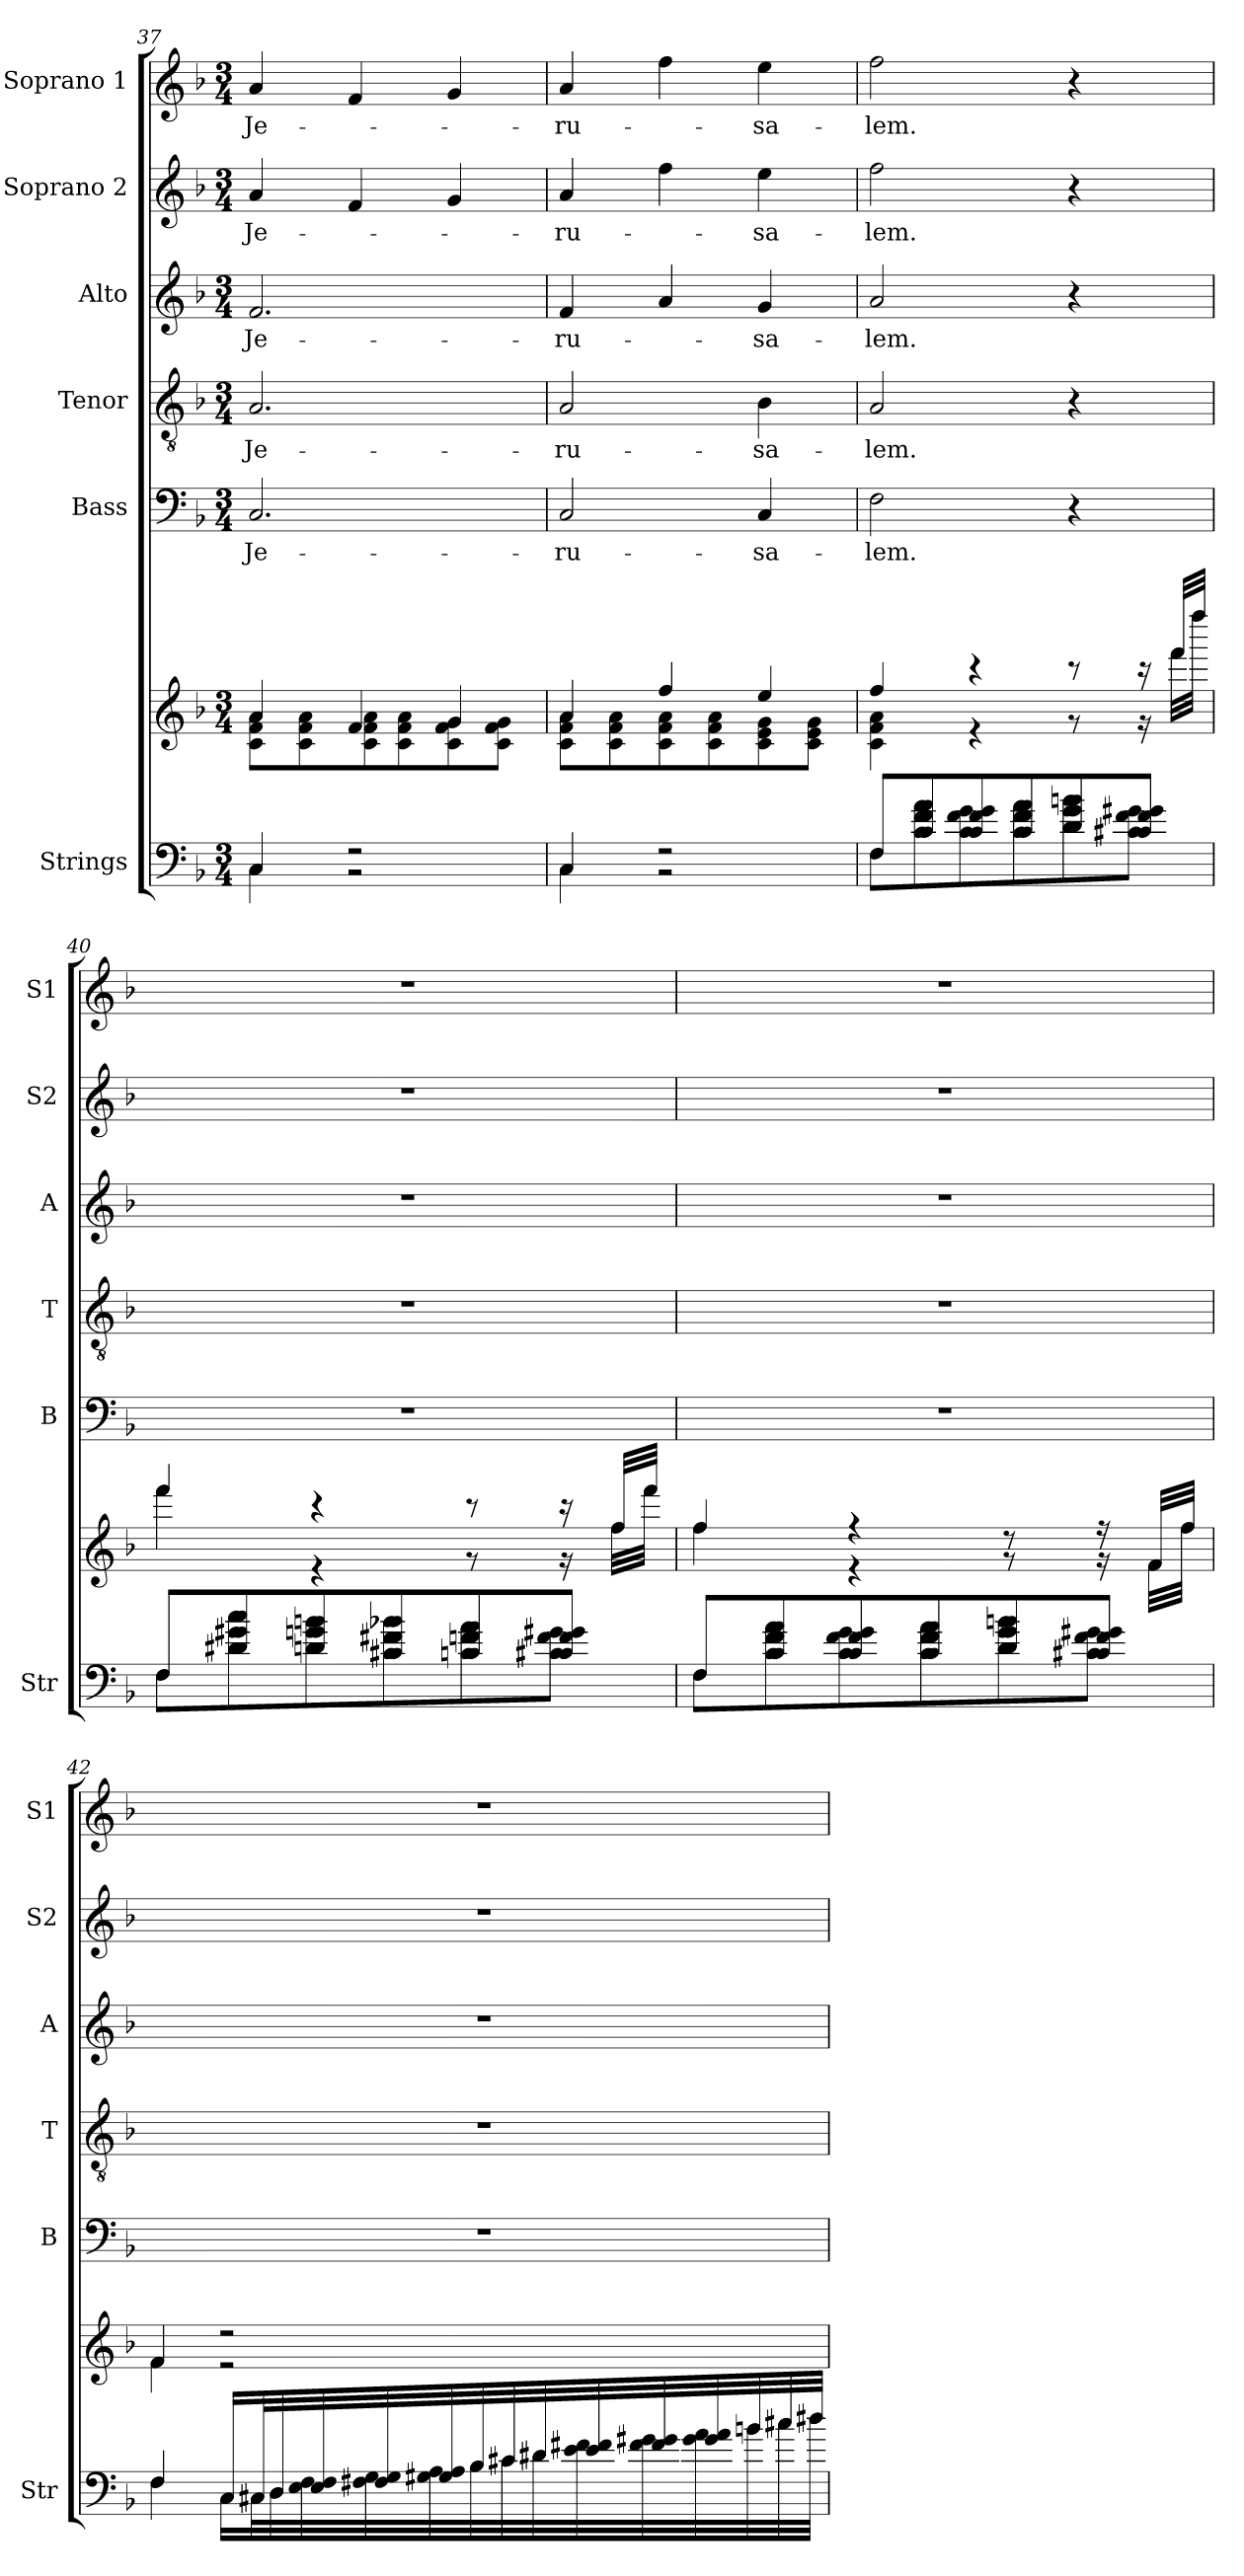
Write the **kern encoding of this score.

**kern	**kern	**kern	**text	**kern	**text	**kern	**text	**kern	**text	**kern	**text
*part6	*part6	*part5	*part5	*part4	*part4	*part3	*part3	*part2	*part2	*part1	*part1
*staff7	*staff6	*staff5	*staff5	*staff4	*staff4	*staff3	*staff3	*staff2	*staff2	*staff1	*staff1
*I"Strings	*	*I"Bass	*	*I"Tenor	*	*I"Alto	*	*I"Soprano 2	*	*I"Soprano 1	*
*I'Str	*	*I'B	*	*I'T	*	*I'A	*	*I'S2	*	*I'S1	*
!!LO:PB:g=z
*clefF4	*clefG2	*clefF4	*	*clefGv2	*	*clefG2	*	*clefG2	*	*clefG2	*
*k[b-]	*k[b-]	*k[b-]	*	*k[b-]	*	*k[b-]	*	*k[b-]	*	*k[b-]	*
*F:	*F:	*F:	*	*F:	*	*F:	*	*F:	*	*F:	*
*M3/4	*M3/4	*M3/4	*	*M3/4	*	*M3/4	*	*M3/4	*	*M3/4	*
=37	=37	=37	=37	=37	=37	=37	=37	=37	=37	=37	=37
*^	*^	*	*	*	*	*	*	*	*	*	*
!	!	!	!	!	!LO:LY:b	!	!LO:LY:b	!	!LO:LY:b	!	!LO:LY:b	!	!LO:LY:b
4C/	4C\	4a/	8c\ 8f\ 8a\L	2.C/	Je-	2.A/	Je-	2.f/	Je-	4a/	Je-	4a/	Je-
.	.	.	8c\ 8f\ 8a\	.	.	.	.	.	.	.	.	.	.
2r	2r	4f/	8c\ 8f\ 8a\	.	.	.	.	.	.	4f/	.	4f/	.
.	.	.	8c\ 8f\ 8a\	.	.	.	.	.	.	.	.	.	.
.	.	4g/	8c\ 8f\ 8g\	.	.	.	.	.	.	4g/	.	4g/	.
.	.	.	8c\ 8f\ 8g\J	.	.	.	.	.	.	.	.	.	.
=38	=38	=38	=38	=38	=38	=38	=38	=38	=38	=38	=38	=38	=38
!	!	!	!	!	!LO:LY:b	!	!LO:LY:b	!	!LO:LY:b	!	!LO:LY:b	!	!LO:LY:b
4C/	4C\	4a/	8c\ 8f\ 8a\L	2C/	-ru-	2A/	-ru-	4f/	-ru-	4a/	-ru-	4a/	-ru-
.	.	.	8c\ 8f\ 8a\	.	.	.	.	.	.	.	.	.	.
2r	2r	4ff/	8c\ 8f\ 8a\	.	.	.	.	4a/	.	4ff\	.	4ff\	.
.	.	.	8c\ 8f\ 8a\	.	.	.	.	.	.	.	.	.	.
!	!	!	!	!	!LO:LY:b	!	!LO:LY:b	!	!LO:LY:b	!	!LO:LY:b	!	!LO:LY:b
.	.	4ee/	8c\ 8e\ 8g\	4C/	-sa-	4B-\	-sa-	4g/	-sa-	4ee\	-sa-	4ee\	-sa-
.	.	.	8c\ 8e\ 8g\J	.	.	.	.	.	.	.	.	.	.
=39	=39	=39	=39	=39	=39	=39	=39	=39	=39	=39	=39	=39	=39
!	!	!	!	!	!LO:LY:b	!	!LO:LY:b	!	!LO:LY:b	!	!LO:LY:b	!	!LO:LY:b
8F/L	8F\L	4ff/	4c\ 4f\ 4a\	2F\	-lem.	2A/	-lem.	2a/	-lem.	2ff\	-lem.	2ff\	-lem.
8c/ 8f/ 8a/	8c\ 8f\ 8a\	.	.	.	.	.	.	.	.	.	.	.	.
8c/ 8f/ 8g/	8c\ 8f\ 8g\	4r	4r	.	.	.	.	.	.	.	.	.	.
8c/ 8f/ 8a/	8c\ 8f\ 8a\	.	.	.	.	.	.	.	.	.	.	.	.
8d/ 8g/ 8bn/	8d\ 8g\ 8b\	8r	8r	4r	.	4r	.	4r	.	4r	.	4r	.
8c#X/ 8f/ 8g#X/J	8c#\ 8f\ 8g#\J	16r	16r	.	.	.	.	.	.	.	.	.	.
.	.	32fff/LLL	32fff\LLL	.	.	.	.	.	.	.	.	.	.
.	.	32ffff/JJJ	32ffff\JJJ	.	.	.	.	.	.	.	.	.	.
!!LO:LB:g=z
=40	=40	=40	=40	=40	=40	=40	=40	=40	=40	=40	=40	=40	=40
8F/L	8F\L	4fff/	4fff\	2.r	.	2.r	.	2.r	.	2.r	.	2.r	.
8d#X/ 8g#X/ 8cc/	8d#\ 8g#\ 8cc\	.	.	.	.	.	.	.	.	.	.	.	.
8dn/ 8gn/ 8bn/	8d\ 8g\ 8b\	4r	4r	.	.	.	.	.	.	.	.	.	.
8c#X/ 8f#X/ 8b-X/	8c#\ 8f#\ 8b-\	.	.	.	.	.	.	.	.	.	.	.	.
8cn/ 8fn/ 8a/	8c\ 8f\ 8a\	8r	8r	.	.	.	.	.	.	.	.	.	.
8c#X/ 8f/ 8g#X/J	8c#\ 8f\ 8g#\J	16r	16r	.	.	.	.	.	.	.	.	.	.
.	.	32ff/LLL	32ff\LLL	.	.	.	.	.	.	.	.	.	.
.	.	32fff/JJJ	32fff\JJJ	.	.	.	.	.	.	.	.	.	.
=41	=41	=41	=41	=41	=41	=41	=41	=41	=41	=41	=41	=41	=41
8F/L	8F\L	4ff/	4ff\	2.r	.	2.r	.	2.r	.	2.r	.	2.r	.
8c/ 8f/ 8a/	8c\ 8f\ 8a\	.	.	.	.	.	.	.	.	.	.	.	.
8c/ 8f/ 8g/	8c\ 8f\ 8g\	4r	4r	.	.	.	.	.	.	.	.	.	.
8c/ 8f/ 8a/	8c\ 8f\ 8a\	.	.	.	.	.	.	.	.	.	.	.	.
8d/ 8g/ 8bn/	8d\ 8g\ 8b\	8r	8r	.	.	.	.	.	.	.	.	.	.
8c#X/ 8f/ 8g#X/J	8c#\ 8f\ 8g#\J	16r	16r	.	.	.	.	.	.	.	.	.	.
.	.	32f/LLL	32f\LLL	.	.	.	.	.	.	.	.	.	.
.	.	32ff/JJJ	32ff\JJJ	.	.	.	.	.	.	.	.	.	.
!!LO:LB:g=z
=42	=42	=42	=42	=42	=42	=42	=42	=42	=42	=42	=42	=42	=42
4F/	4F\	4f/	4f\	2.r	.	2.r	.	2.r	.	2.r	.	2.r	.
16C/LL	16C\LL	2r	2r	.	.	.	.	.	.	.	.	.	.
32C#X/L	32C#\L	.	.	.	.	.	.	.	.	.	.	.	.
32D/	32D\	.	.	.	.	.	.	.	.	.	.	.	.
32E/ 32F/	32E\ 32F\	.	.	.	.	.	.	.	.	.	.	.	.
32F#X/ 32G/	32F#\ 32G\	.	.	.	.	.	.	.	.	.	.	.	.
32G#X/ 32A/	32G#\ 32A\	.	.	.	.	.	.	.	.	.	.	.	.
32B-/	32B-\	.	.	.	.	.	.	.	.	.	.	.	.
32c#X/	32c#\	.	.	.	.	.	.	.	.	.	.	.	.
32d#X/	32d#\	.	.	.	.	.	.	.	.	.	.	.	.
32e/ 32f#X/	32e\ 32f#\	.	.	.	.	.	.	.	.	.	.	.	.
32f#/ 32g#X/	32f#\ 32g#\	.	.	.	.	.	.	.	.	.	.	.	.
32g#/ 32a/	32g#\ 32a\	.	.	.	.	.	.	.	.	.	.	.	.
32bn/	32b\	.	.	.	.	.	.	.	.	.	.	.	.
32cc#X/	32cc#\	.	.	.	.	.	.	.	.	.	.	.	.
32dd#X/JJJ	32dd#\JJJ	.	.	.	.	.	.	.	.	.	.	.	.
*v	*v	*	*	*	*	*	*	*	*	*	*	*	*
*	*v	*v	*	*	*	*	*	*	*	*	*	*
=	=	=	=	=	=	=	=	=	=	=	=
*-	*-	*-	*-	*-	*-	*-	*-	*-	*-	*-	*-
